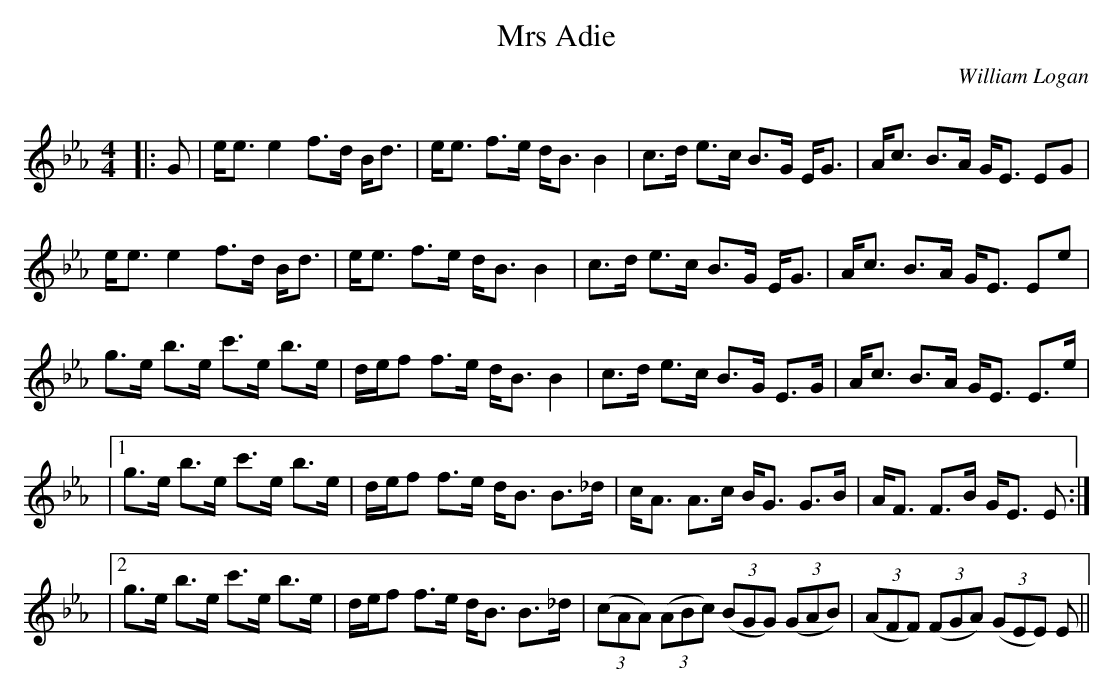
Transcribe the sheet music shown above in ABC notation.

X:1
T: Mrs Adie
C:William Logan
Q: 128
K:Eb
M:4/4
L:1/16
|:G2|ee3 e4 f3d Bd3|ee3 f3e dB3 B4|c3d e3c B3G EG3|Ac3 B3A GE3 E2G2|
ee3 e4 f3d Bd3|ee3 f3e dB3 B4|c3d e3c B3G EG3|Ac3 B3A GE3 E2e2|
g3e b3e c'3e b3e|def2 f3e dB3 B4|c3d e3c B3G E3G|Ac3 B3A GE3 E3e|
|1g3e b3e c'3e b3e|def2 f3e dB3 B3_d|cA3 A3c BG3 G3B|AF3 F3B GE3 E2:|
|2g3e b3e c'3e b3e|def2 f3e dB3 B3_d|((3c2A2A2) ((3A2B2c2) ((3B2G2G2) ((3G2A2B2) |((3A2F2F2) ((3F2G2A2) ((3G2E2E2) E2||
